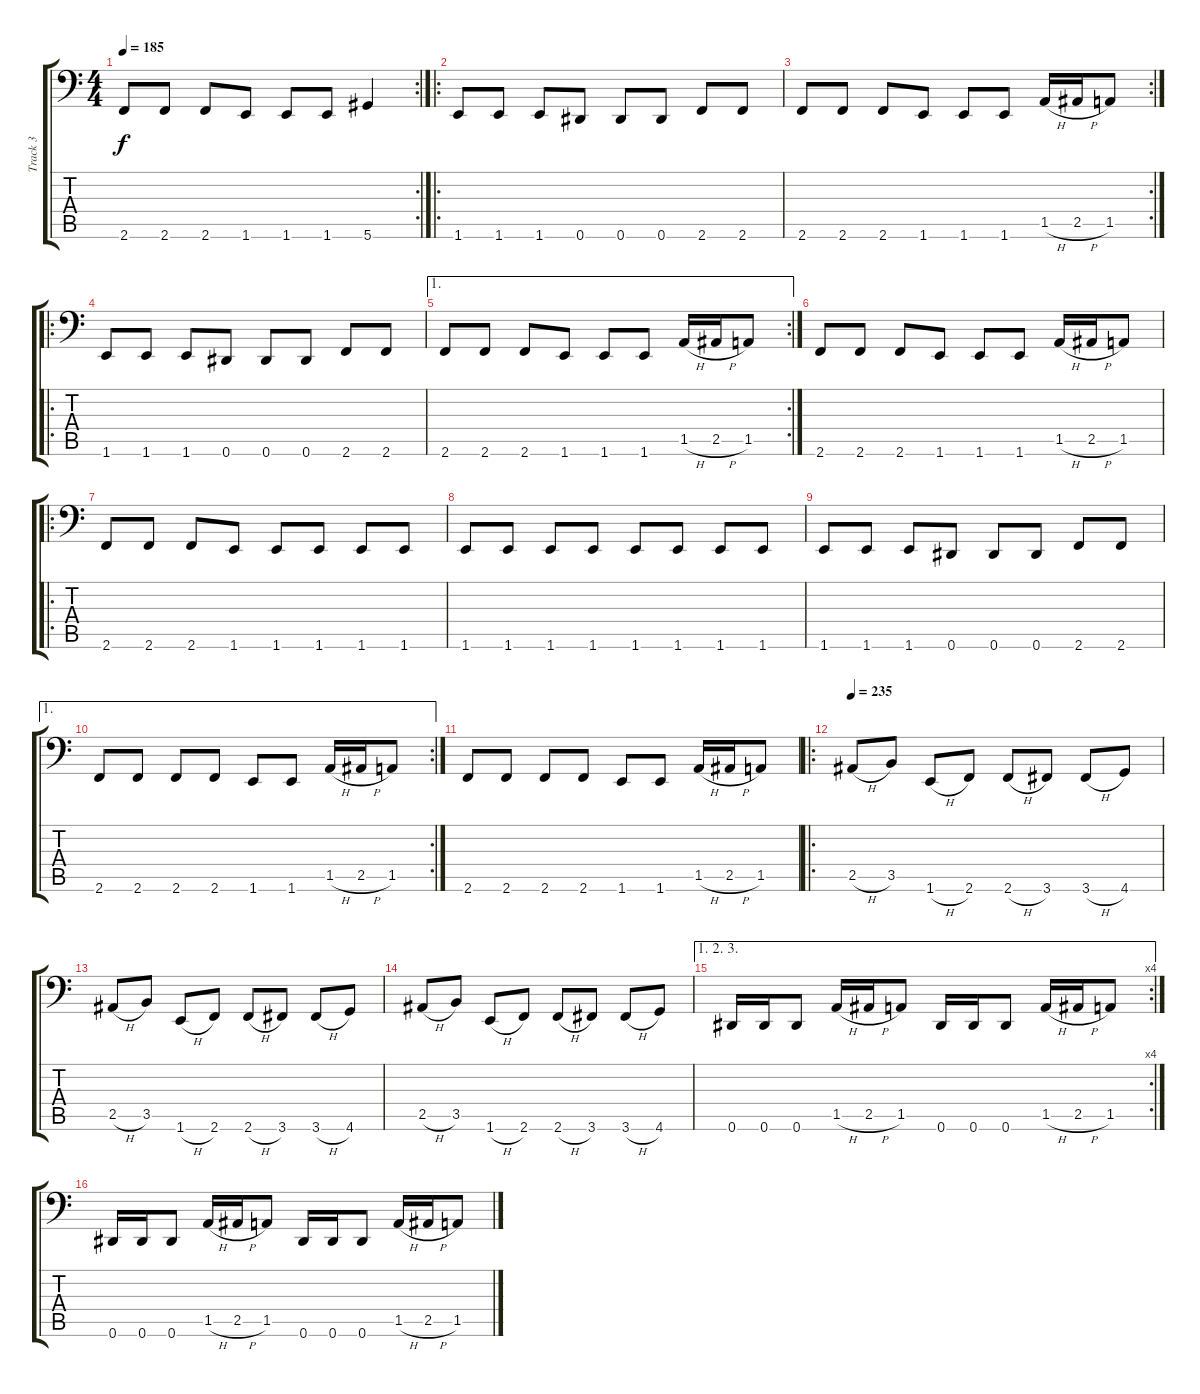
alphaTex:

\track ("Track 3" "Track 3") {instrument electricbassfinger}
\staff {score tabs}
\tuning (Eb3 Bb2 Gb2 Db2 Ab1 Eb1) {hide}
\rc 2
\ts (4 4)
\tempo 185
\clef f4
\ks c
2.6.8{dy f} 2.6.8 2.6.8 1.6.8 1.6.8 1.6.8 5.6.4 |
\ro
1.6.8 1.6.8 1.6.8 0.6.8 0.6.8 0.6.8 2.6.8 2.6.8 |
\rc 2
2.6.8 2.6.8 2.6.8 1.6.8 1.6.8 1.6.8 1.5{h}.16 2.5{h}.16 1.5.8 |
\ro
1.6.8 1.6.8 1.6.8 0.6.8 0.6.8 0.6.8 2.6.8 2.6.8 |
\ae 1
\rc 2
2.6.8 2.6.8 2.6.8 1.6.8 1.6.8 1.6.8 1.5{h}.16 2.5{h}.16 1.5.8 |
2.6.8 2.6.8 2.6.8 1.6.8 1.6.8 1.6.8 1.5{h}.16 2.5{h}.16 1.5.8 |
\ro
2.6.8 2.6.8 2.6.8 1.6.8 1.6.8 1.6.8 1.6.8 1.6.8 |
1.6.8 1.6.8 1.6.8 1.6.8 1.6.8 1.6.8 1.6.8 1.6.8 |
1.6.8 1.6.8 1.6.8 0.6.8 0.6.8 0.6.8 2.6.8 2.6.8 |
\ae 1
\rc 2
2.6.8 2.6.8 2.6.8 2.6.8 1.6.8 1.6.8 1.5{h}.16 2.5{h}.16 1.5.8 |
2.6.8 2.6.8 2.6.8 2.6.8 1.6.8 1.6.8 1.5{h}.16 2.5{h}.16 1.5.8 |
\ro
\tempo 235
2.5{h}.8 3.5.8 1.6{h}.8 2.6.8 2.6{h}.8 3.6.8 3.6{h}.8 4.6.8 |
2.5{h}.8 3.5.8 1.6{h}.8 2.6.8 2.6{h}.8 3.6.8 3.6{h}.8 4.6.8 |
2.5{h}.8 3.5.8 1.6{h}.8 2.6.8 2.6{h}.8 3.6.8 3.6{h}.8 4.6.8 |
\ae (1 2 3)
\rc 4
0.6.16 0.6.16 0.6.8 1.5{h}.16 2.5{h}.16 1.5.8 0.6.16 0.6.16 0.6.8 1.5{h}.16 2.5{h}.16 1.5.8 |
0.6.16 0.6.16 0.6.8 1.5{h}.16 2.5{h}.16 1.5.8 0.6.16 0.6.16 0.6.8 1.5{h}.16 2.5{h}.16 1.5.8
